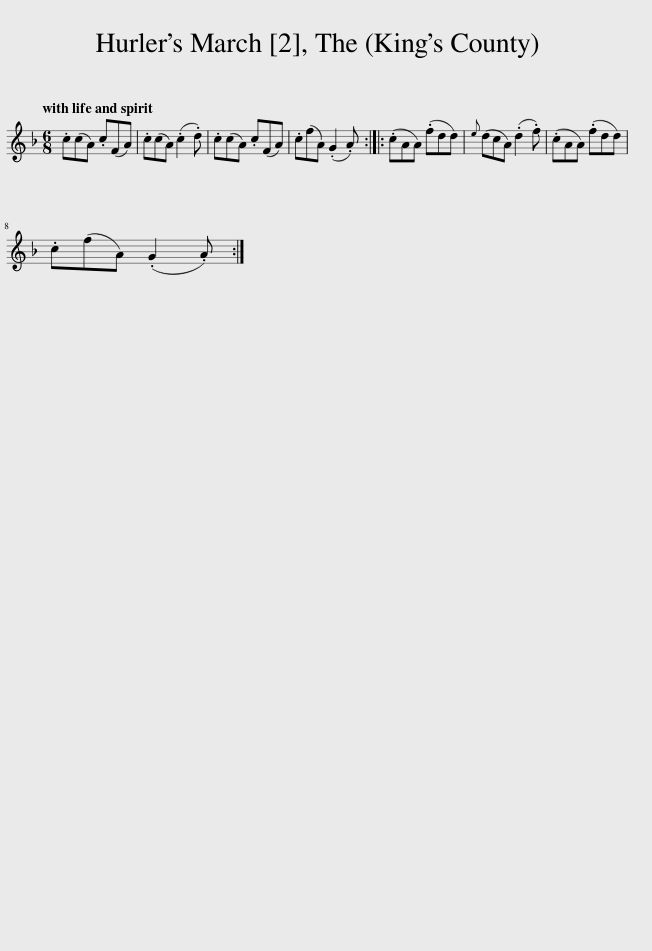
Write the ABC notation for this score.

X:1
L:1/8
Q:1/4=120
M:6/8
I:linebreak $
K:F
V:1 treble
V:1
 .c(cA) .c(FA) | .c(cA) (.c2 .d) | .c(cA) .c(FA) | .c(fA) (.G2 .A) :: (.cAA) (.fdd) | %5
{e} (dcA) (.d2 .f) | (.cAA) (.fdd) |$ .c(fA) (.G2 .A) :| %8
